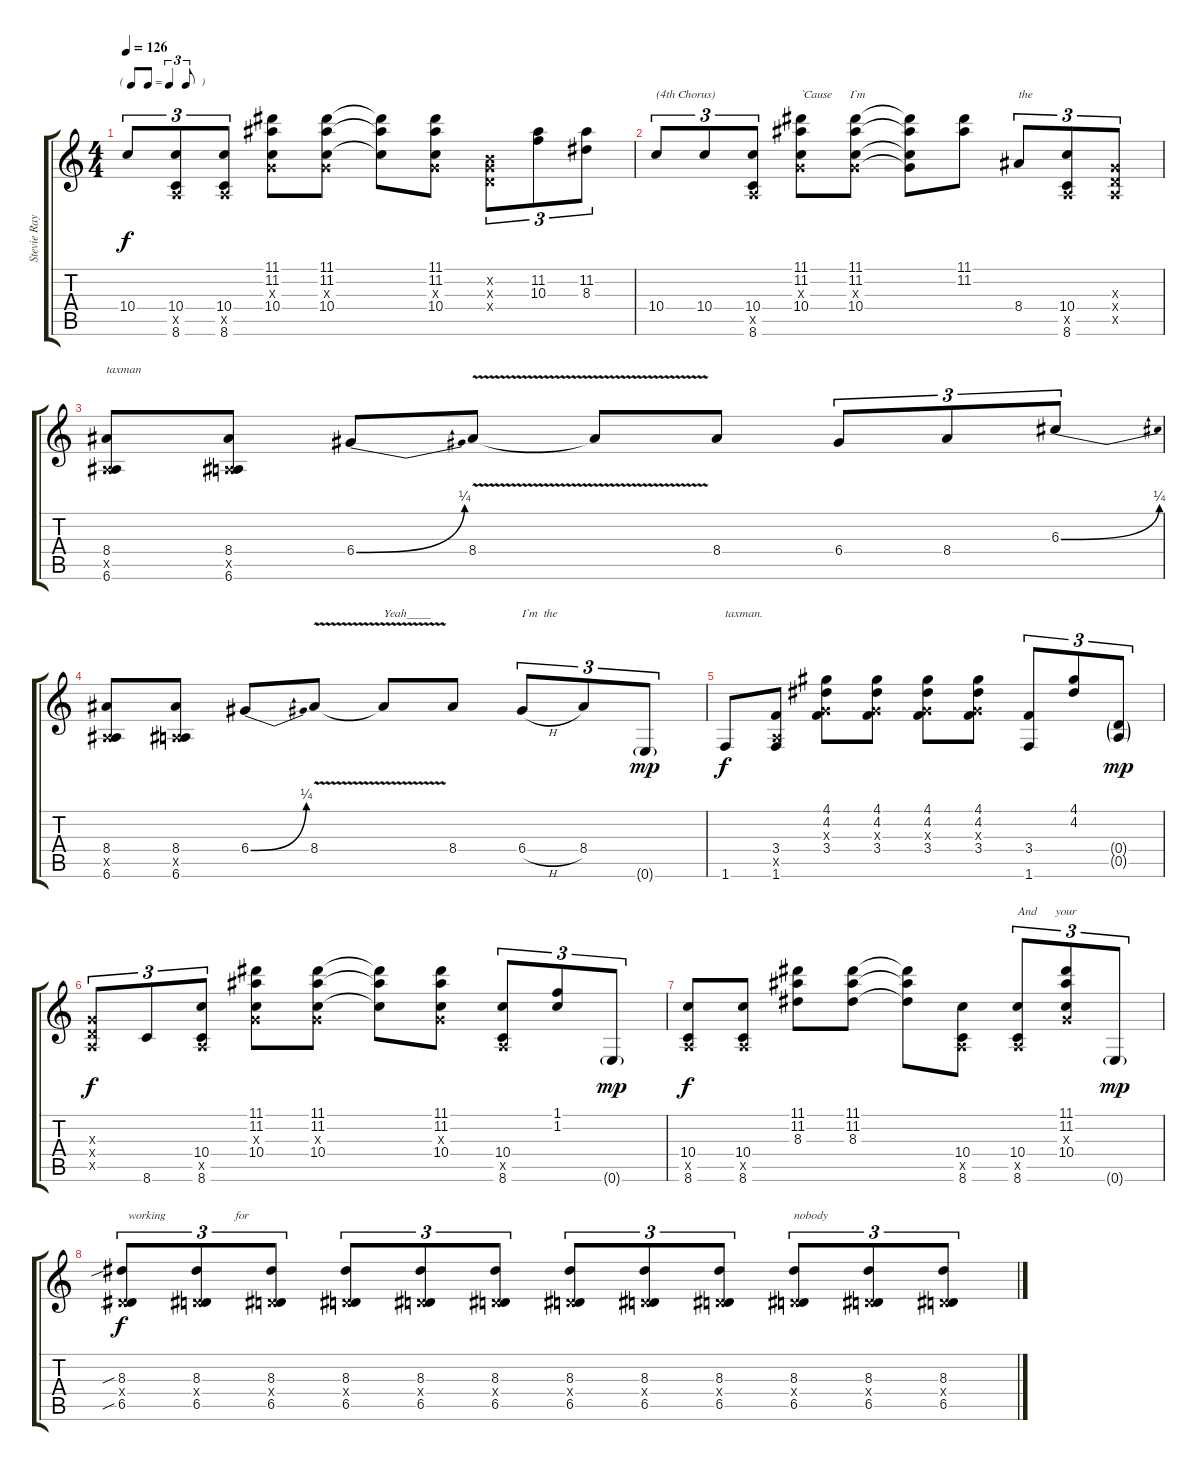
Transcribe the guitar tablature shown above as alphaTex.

\track ("Stevie Ray Vaughan" "Stevie Ray") {instrument distortionguitar}
\staff {score tabs}
\tuning (E4 B3 G3 D3 A2 E2) {hide}
\ts (4 4)
\tf triplet8th
\tempo 126
\clef g2
\ks c
10.4.8{tu (3 2) dy f} (10.4 0.5{x} 8.6).8{tu (3 2)} (10.4 0.5{x} 8.6).8{tu (3 2)} (11.1 11.2 0.3{x} 10.4).8 (11.1 11.2 0.3{x} 10.4).8 (11.1{t} 11.2{t} 10.4{t}).8 (11.1 11.2 0.3{x} 10.4).8 (0.2{x} 0.3{x} 0.4{x}).8{tu (3 2)} (11.2 10.3).8{tu (3 2)} (11.2 8.3).8{tu (3 2)} |
10.4.8{tu (3 2) txt "(4th Chorus)"} 10.4.8{tu (3 2)} (10.4 0.5{x} 8.6).8{tu (3 2)} (11.1 11.2 0.3{x} 10.4).8{txt "`Cause      I`m"} (11.1 11.2 0.3{x} 10.4).8 (11.1{t} 11.2{t} 0.3{t} 10.4{t}).8 (11.1 11.2).8 8.4.8{tu (3 2) txt "the"} (10.4 0.5{x} 8.6).8{tu (3 2)} (0.3{x} 0.4{x} 0.5{x}).8{tu (3 2)} |
(8.4 0.5{x} 6.6).8{txt "taxman"} (8.4 0.5{x} 6.6).8 6.4{be (bend 0 0 60 1)}.8 8.4{v}.8 8.4{t}.8 8.4.8 6.4.8{tu (3 2)} 8.4.8{tu (3 2)} 6.3{be (bend 0 0 60 1)}.8{tu (3 2)} |
(8.4 0.5{x} 6.6).8 (8.4 0.5{x} 6.6).8 6.4{be (bend 0 0 60 1)}.8 8.4{v}.8 8.4{t}.8{txt "Yeah____"} 8.4.8 6.4{h}.8{tu (3 2) txt "I`m  the"} 8.4.8{tu (3 2)} 0.6{g}.8{tu (3 2) dy mp} |
1.6.8{txt "taxman." dy f} (3.4 0.5{x} 1.6).8 (4.1 4.2 0.3{x} 3.4).8 (4.1 4.2 0.3{x} 3.4).8 (4.1 4.2 0.3{x} 3.4).8 (4.1 4.2 0.3{x} 3.4).8 (3.4 1.6).8{tu (3 2)} (4.1 4.2).8{tu (3 2)} (0.4{g} 0.5{g}).8{tu (3 2) dy mp} |
(0.3{x} 0.4{x} 0.5{x}).8{tu (3 2) dy f} 8.6.8{tu (3 2)} (10.4 0.5{x} 8.6).8{tu (3 2)} (11.1 11.2 0.3{x} 10.4).8 (11.1 11.2 0.3{x} 10.4).8 (11.1{t} 11.2{t} 10.4{t}).8 (11.1 11.2 0.3{x} 10.4).8 (10.4 0.5{x} 8.6).8{tu (3 2)} (1.1 1.2).8{tu (3 2)} 0.6{g}.8{tu (3 2) dy mp} |
(10.4 0.5{x} 8.6).8{dy f} (10.4 0.5{x} 8.6).8 (11.1 11.2 8.3).8 (11.1 11.2 8.3).8 (11.1{t} 11.2{t} 8.3{t}).8 (10.4 0.5{x} 8.6).8 (10.4 0.5{x} 8.6).8{tu (3 2) txt "And      your"} (11.1 11.2 0.3{x} 10.4).8{tu (3 2)} 0.6{g}.8{tu (3 2) dy mp} |
(8.3{sib} 0.4{x} 6.5{sib}).8{tu (3 2) txt "  working                       for               " dy f} (8.3 0.4{x} 6.5).8{tu (3 2)} (8.3 0.4{x} 6.5).8{tu (3 2)} (8.3 0.4{x} 6.5).8{tu (3 2)} (8.3 0.4{x} 6.5).8{tu (3 2)} (8.3 0.4{x} 6.5).8{tu (3 2)} (8.3 0.4{x} 6.5).8{tu (3 2)} (8.3 0.4{x} 6.5).8{tu (3 2)} (8.3 0.4{x} 6.5).8{tu (3 2)} (8.3 0.4{x} 6.5).8{tu (3 2) txt "nobody"} (8.3 0.4{x} 6.5).8{tu (3 2)} (8.3 0.4{x} 6.5).8{tu (3 2)}
